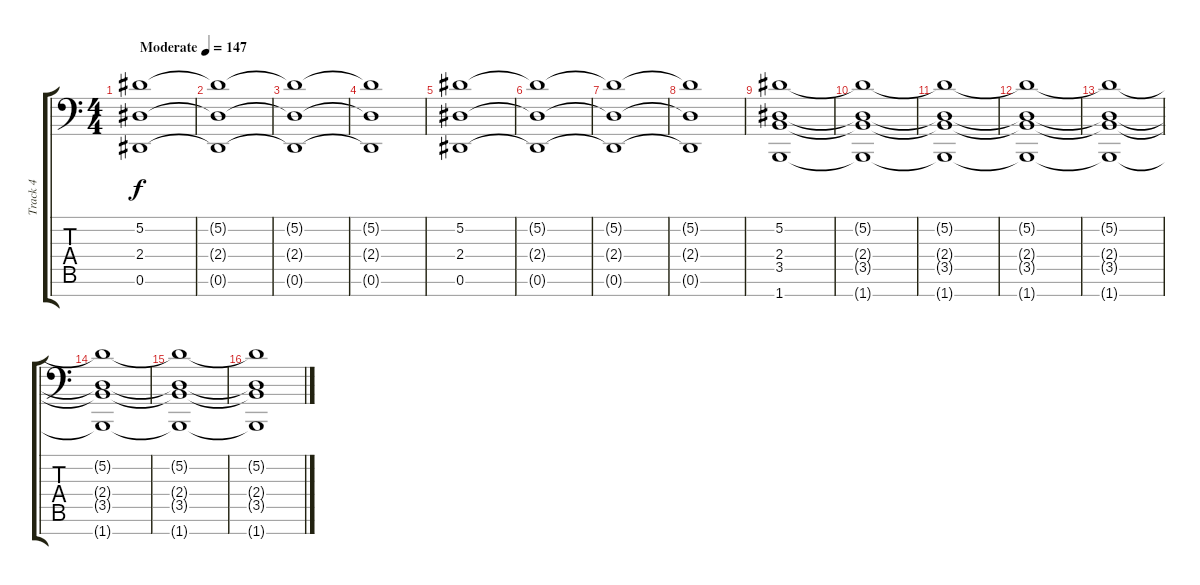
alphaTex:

\track ("Track 4" "Track 4") {instrument synthstrings1}
\staff {score tabs}
\tuning (Eb4 Bb3 Gb3 Db3 Ab2 Eb2 Bb1) {hide}
\ts (4 4)
\tempo (147 "Moderate")
\clef f4
\ks c
(5.2 2.4 0.6).1{dy f instrument synthstrings1} |
(5.2{t} 2.4{t} 0.6{t}).1 |
(5.2{t} 2.4{t} 0.6{t}).1 |
(5.2{t} 2.4{t} 0.6{t}).1 |
(5.2 2.4 0.6).1 |
(5.2{t} 2.4{t} 0.6{t}).1 |
(5.2{t} 2.4{t} 0.6{t}).1 |
(5.2{t} 2.4{t} 0.6{t}).1 |
(5.2 2.4 3.5 1.7).1 |
(5.2{t} 2.4{t} 3.5{t} 1.7{t}).1 |
(5.2{t} 2.4{t} 3.5{t} 1.7{t}).1 |
(5.2{t} 2.4{t} 3.5{t} 1.7{t}).1 |
(5.2{t} 2.4{t} 3.5{t} 1.7{t}).1 |
(5.2{t} 2.4{t} 3.5{t} 1.7{t}).1 |
(5.2{t} 2.4{t} 3.5{t} 1.7{t}).1 |
(5.2{t} 2.4{t} 3.5{t} 1.7{t}).1
